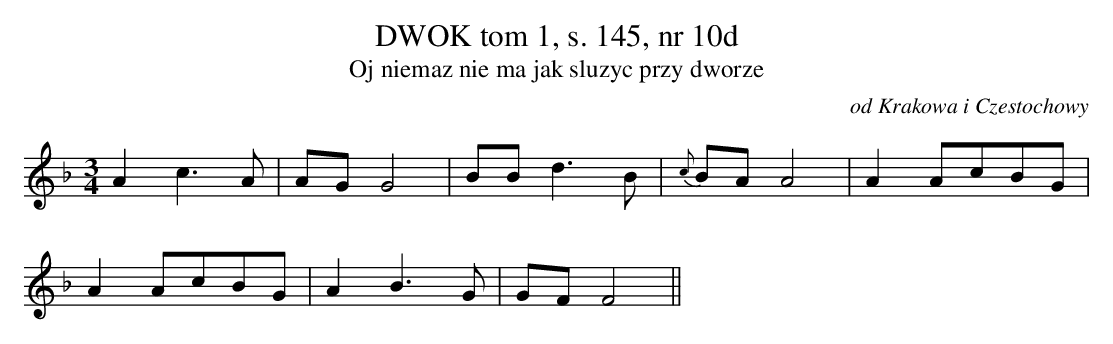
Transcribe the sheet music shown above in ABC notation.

X:1
T:DWOK tom 1, s. 145, nr 10d
T:Oj niemaz nie ma jak sluzyc przy dworze
O:od Krakowa i Czestochowy
M:3/4
L:1/8
K:F
A2c3A | AGG4 | BBd3B | {c}BAA4 |A2AcBG |
 A2AcBG | A2B3G | GFF4||
